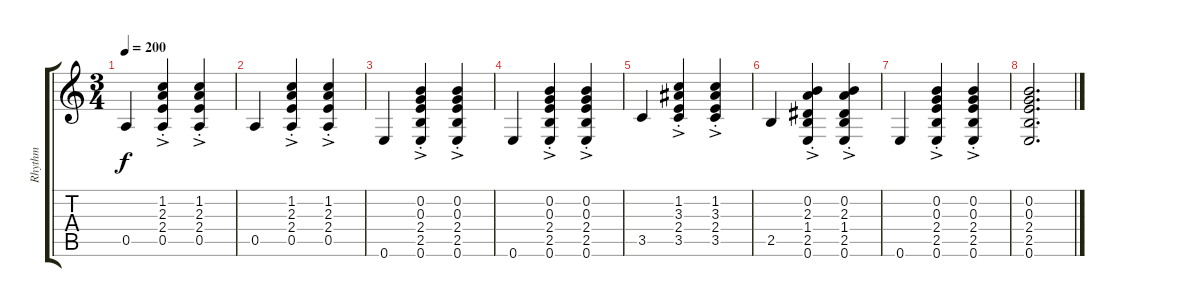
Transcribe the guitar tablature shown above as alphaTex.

\track ("Rhythm" "Rhythm") {instrument acousticguitarnylon}
\staff {score tabs}
\tuning (E4 B3 G3 D3 A2 E2) {hide}
\ts (3 4)
\tempo 200
\clef g2
\ks c
0.5.4{dy f} (1.2{ac st} 2.3{ac st} 2.4{ac st} 0.5{ac st}).4 (1.2{ac st} 2.3 2.4 0.5).4 |
0.5.4 (1.2{ac st} 2.3{ac st} 2.4{ac st} 0.5{ac st}).4 (1.2{ac st} 2.3 2.4 0.5).4 |
0.6.4 (0.2{ac st} 0.3{ac st} 2.4{ac st} 2.5{ac st} 0.6{ac st}).4 (0.2{ac st} 0.3 2.4 2.5 0.6).4 |
0.6.4 (0.2{ac st} 0.3{ac st} 2.4{ac st} 2.5{ac st} 0.6{ac st}).4 (0.2{ac st} 0.3 2.4 2.5 0.6).4 |
3.5.4 (1.2{ac st} 3.3{ac st} 2.4{ac st} 3.5{ac st}).4 (1.2{ac st} 3.3 2.4 3.5).4 |
2.5.4 (0.2{ac st} 2.3{ac st} 1.4{ac st} 2.5{ac st} 0.6{ac st}).4 (0.2{ac st} 2.3 1.4 2.5 0.6).4 |
0.6.4 (0.2{ac st} 0.3{ac st} 2.4{ac st} 2.5{ac st} 0.6{ac st}).4 (0.2{ac st} 0.3 2.4 2.5 0.6).4 |
(0.2 0.3 2.4 2.5 0.6).2{d}
